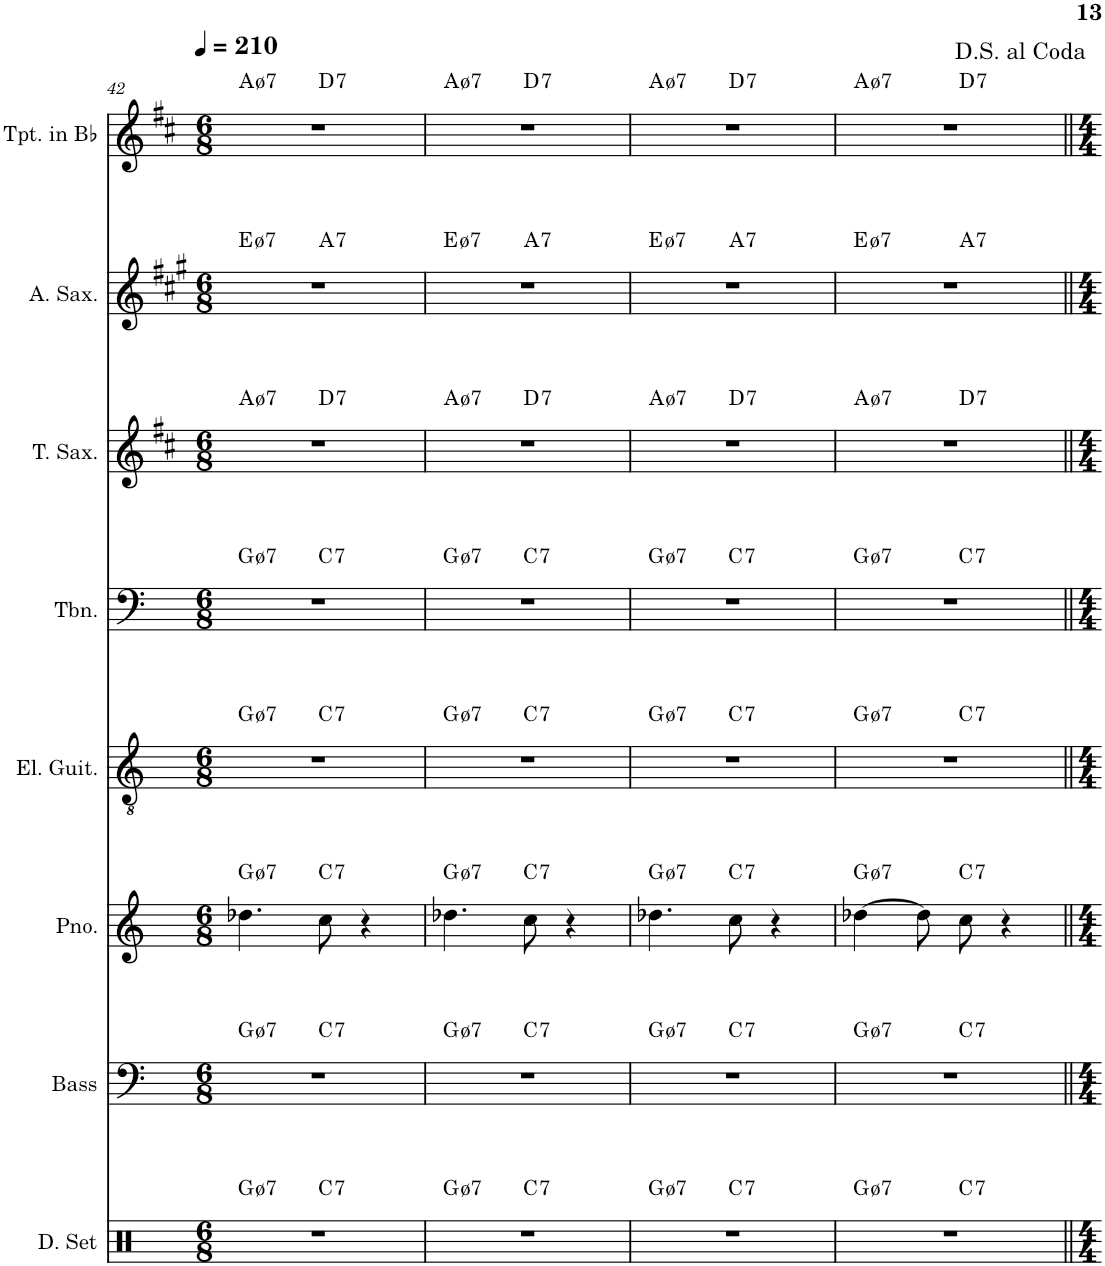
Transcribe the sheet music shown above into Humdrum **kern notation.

**kern	**harte	**kern	**harte	**kern	**harte	**kern	**harte	**kern	**harte	**kern	**harte	**kern	**harte	**kern	**harte
*part8	*part8	*part7	*part7	*part6	*part6	*part5	*part5	*part4	*part4	*part3	*part3	*part2	*part2	*part1	*part1
*staff8	*	*staff7	*	*staff6	*	*staff5	*	*staff4	*	*staff3	*	*staff2	*	*staff1	*
*I"Drumset	*	*I"Acoustic Bass	*	*I"Piano	*	*I"Electric Guitar	*	*I"Trombone	*	*I"Tenor Saxophone	*	*I"Alto Saxophone	*	*I"Trumpet in Bb	*
*I'D. Set	*	*I'Bass	*	*I'Pno.	*	*I'El. Guit.	*	*I'Tbn.	*	*I'T. Sax.	*	*I'A. Sax.	*	*I'Tpt. in Bb	*
!!LO:PB:g=z
*clefX	*	*clefF4	*	*clefG2	*	*clefGv2	*	*clefF4	*	*clefG2	*	*clefG2	*	*clefG2	*
*	*	*Trd7c12	*	*	*	*	*	*	*	*Trd8c14	*	*Trd5c9	*	*Trd1c2	*
*k[]	*	*k[]	*	*k[]	*	*k[]	*	*k[]	*	*k[f#c#]	*	*k[f#c#g#]	*	*k[f#c#]	*
*M6/8	*	*M6/8	*	*M6/8	*	*M6/8	*	*M6/8	*	*M6/8	*	*M6/8	*	*M6/8	*
*MM210	*	*MM210	*	*MM210	*	*MM210	*	*MM210	*	*MM210	*	*MM210	*	*MM210	*
=42	=42	=42	=42	=42	=42	=42	=42	=42	=42	=42	=42	=42	=42	=42	=42
!	!LO:H:kt=7	!	!LO:H:kt=7	!	!LO:H:kt=7	!	!LO:H:kt=7	!	!LO:H:kt=7	!	!LO:H:kt=7	!	!LO:H:kt=7	!	!LO:H:kt=7
*^	*	*^	*	*	*	*^	*	*^	*	*^	*	*^	*	*^	*
2.r	4.ryy	G:hdim7	2.r	4.ryy	G:hdim7	4.dd-X\	G:hdim7	2.r	4.ryy	G:hdim7	2.r	4.ryy	G:hdim7	2.r	4.ryy	A:hdim7	2.r	4.ryy	E:hdim7	2.r	4.ryy	A:hdim7
!	!	!LO:H:kt=7	!	!	!LO:H:kt=7	!	!LO:H:kt=7	!	!	!LO:H:kt=7	!	!	!LO:H:kt=7	!	!	!LO:H:kt=7	!	!	!LO:H:kt=7	!	!	!LO:H:kt=7
.	4.ryy	C:7	.	4.ryy	C:7	8cc\	C:7	.	4.ryy	C:7	.	4.ryy	C:7	.	4.ryy	D:7	.	4.ryy	A:7	.	4.ryy	D:7
.	.	.	.	.	.	4r	.	.	.	.	.	.	.	.	.	.	.	.	.	.	.	.
=43	=43	=43	=43	=43	=43	=43	=43	=43	=43	=43	=43	=43	=43	=43	=43	=43	=43	=43	=43	=43	=43	=43
!	!	!LO:H:kt=7	!	!	!LO:H:kt=7	!	!LO:H:kt=7	!	!	!LO:H:kt=7	!	!	!LO:H:kt=7	!	!	!LO:H:kt=7	!	!	!LO:H:kt=7	!	!	!LO:H:kt=7
2.r	4.ryy	G:hdim7	2.r	4.ryy	G:hdim7	4.dd-X\	G:hdim7	2.r	4.ryy	G:hdim7	2.r	4.ryy	G:hdim7	2.r	4.ryy	A:hdim7	2.r	4.ryy	E:hdim7	2.r	4.ryy	A:hdim7
!	!	!LO:H:kt=7	!	!	!LO:H:kt=7	!	!LO:H:kt=7	!	!	!LO:H:kt=7	!	!	!LO:H:kt=7	!	!	!LO:H:kt=7	!	!	!LO:H:kt=7	!	!	!LO:H:kt=7
.	4.ryy	C:7	.	4.ryy	C:7	8cc\	C:7	.	4.ryy	C:7	.	4.ryy	C:7	.	4.ryy	D:7	.	4.ryy	A:7	.	4.ryy	D:7
.	.	.	.	.	.	4r	.	.	.	.	.	.	.	.	.	.	.	.	.	.	.	.
=44	=44	=44	=44	=44	=44	=44	=44	=44	=44	=44	=44	=44	=44	=44	=44	=44	=44	=44	=44	=44	=44	=44
!	!	!LO:H:kt=7	!	!	!LO:H:kt=7	!	!LO:H:kt=7	!	!	!LO:H:kt=7	!	!	!LO:H:kt=7	!	!	!LO:H:kt=7	!	!	!LO:H:kt=7	!	!	!LO:H:kt=7
2.r	4.ryy	G:hdim7	2.r	4.ryy	G:hdim7	4.dd-X\	G:hdim7	2.r	4.ryy	G:hdim7	2.r	4.ryy	G:hdim7	2.r	4.ryy	A:hdim7	2.r	4.ryy	E:hdim7	2.r	4.ryy	A:hdim7
!	!	!LO:H:kt=7	!	!	!LO:H:kt=7	!	!LO:H:kt=7	!	!	!LO:H:kt=7	!	!	!LO:H:kt=7	!	!	!LO:H:kt=7	!	!	!LO:H:kt=7	!	!	!LO:H:kt=7
.	4.ryy	C:7	.	4.ryy	C:7	8cc\	C:7	.	4.ryy	C:7	.	4.ryy	C:7	.	4.ryy	D:7	.	4.ryy	A:7	.	4.ryy	D:7
.	.	.	.	.	.	4r	.	.	.	.	.	.	.	.	.	.	.	.	.	.	.	.
=45	=45	=45	=45	=45	=45	=45	=45	=45	=45	=45	=45	=45	=45	=45	=45	=45	=45	=45	=45	=45	=45	=45
!	!	!LO:H:kt=7	!	!	!LO:H:kt=7	!	!LO:H:kt=7	!	!	!LO:H:kt=7	!	!	!LO:H:kt=7	!	!	!LO:H:kt=7	!	!	!LO:H:kt=7	!	!	!LO:H:kt=7
2.r	4.ryy	G:hdim7	2.r	4.ryy	G:hdim7	[4dd-X\	G:hdim7	2.r	4.ryy	G:hdim7	2.r	4.ryy	G:hdim7	2.r	4.ryy	A:hdim7	2.r	4.ryy	E:hdim7	2.r	4.ryy	A:hdim7
.	.	.	.	.	.	8dd-\]	.	.	.	.	.	.	.	.	.	.	.	.	.	.	.	.
!	!	!LO:H:kt=7	!	!	!LO:H:kt=7	!	!LO:H:kt=7	!	!	!LO:H:kt=7	!	!	!LO:H:kt=7	!	!	!LO:H:kt=7	!	!	!LO:H:kt=7	!	!	!LO:H:kt=7
.	4.ryy	C:7	.	4.ryy	C:7	8cc\	C:7	.	4.ryy	C:7	.	4.ryy	C:7	.	4.ryy	D:7	.	4.ryy	A:7	.	4.ryy	D:7
.	.	.	.	.	.	4r	.	.	.	.	.	.	.	.	.	.	.	.	.	.	.	.
*v	*v	*	*	*	*	*	*	*v	*v	*	*v	*v	*	*v	*v	*	*v	*v	*	*v	*v	*
*	*	*v	*v	*	*	*	*	*	*	*	*	*	*	*	*	*
=||	=||	=||	=||	=||	=||	=||	=||	=||	=||	=||	=||	=||	=||	=||	=||
*-	*-	*-	*-	*-	*-	*-	*-	*-	*-	*-	*-	*-	*-	*-	*-
